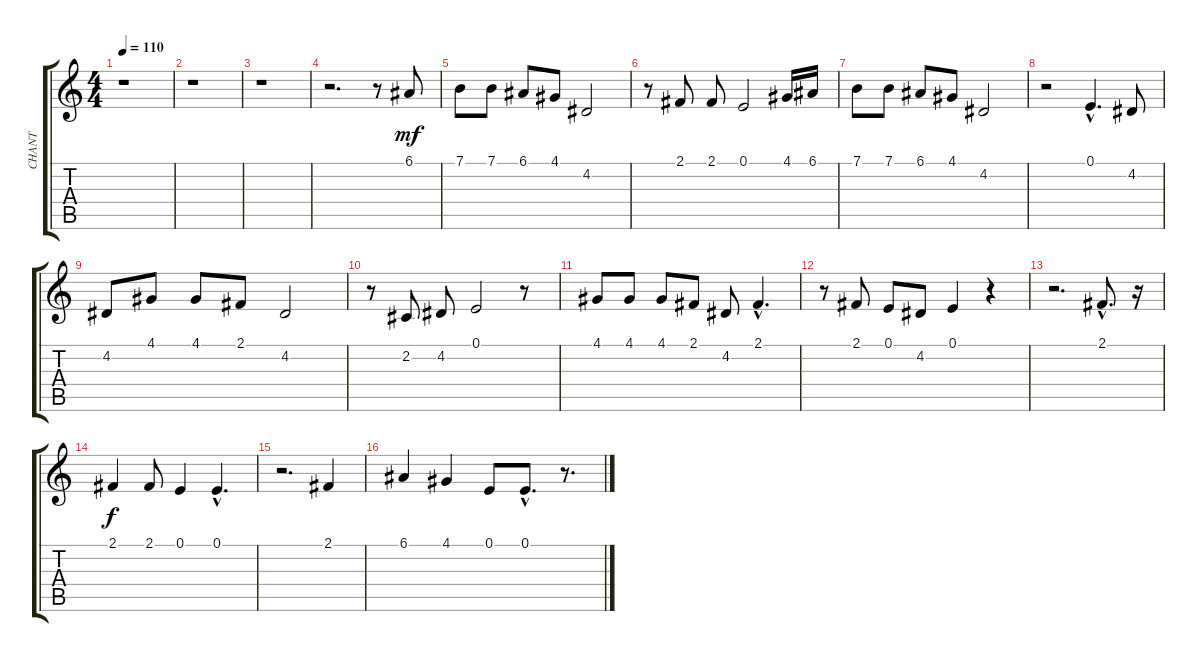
\track ("CHANT" "CHANT") {instrument flute}
\staff {score tabs}
\tuning (E4 B3 G3 D3 A2 E2) {hide}
\ts (4 4)
\tempo 110
\clef g2
\ks c
r.1{dy mf instrument flute} |
r.1 |
r.1 |
r.2{d} r.8 6.1.8 |
7.1.8 7.1.8 6.1.8 4.1.8 4.2.2 |
r.8 2.1.8 2.1.8 0.1.2 4.1.16 6.1.16 |
7.1.8 7.1.8 6.1.8 4.1.8 4.2.2 |
r.2 0.1{hac}.4{d} 4.2.8 |
4.2.8 4.1.8 4.1.8 2.1.8 4.2.2 |
r.8 2.2.8 4.2.8 0.1.2 r.8 |
4.1.8 4.1.8 4.1.8 2.1.8 4.2.8 2.1{hac}.4{d} |
r.8 2.1.8 0.1.8 4.2.8 0.1.4 r.4 |
r.2{d} 2.1{hac}.8{d} r.16 |
2.1.4{dy f} 2.1.8 0.1.4 0.1{hac}.4{d} |
r.2{d} 2.1.4 |
6.1.4 4.1.4 0.1.8 0.1{hac}.8{d} r.8{d}
